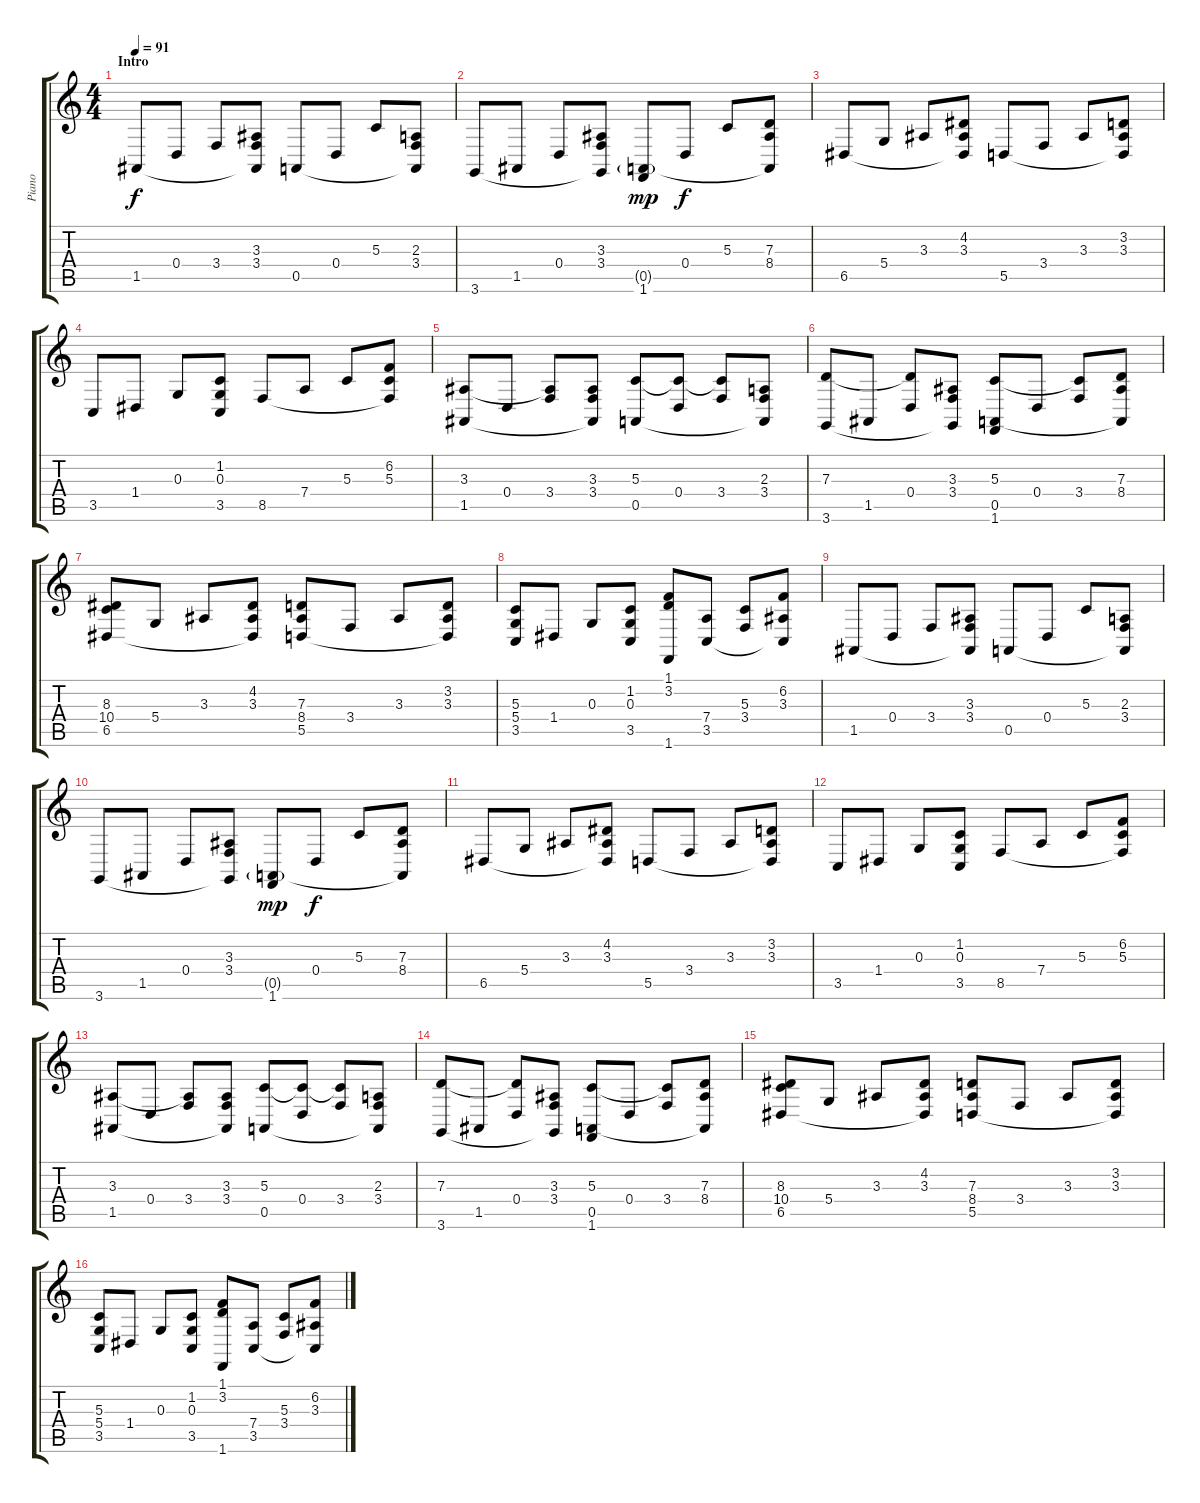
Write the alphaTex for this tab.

\track ("Piano" "Piano") {instrument electricgrandpiano}
\staff {score tabs}
\tuning (E4 B3 G3 D3 A2 E2) {hide}
\ts (4 4)
\section ("" "Intro")
\tempo 91
\clef g2
\ks c
1.5.8{dy f instrument electricgrandpiano} 0.4.8 3.4.8 (3.3 3.4 1.5{t}).8 0.5.8 0.4.8 5.3.8 (2.3 3.4 0.5{t}).8 |
3.6.8 1.5.8 0.4.8 (3.3 3.4 3.6{t}).8 (0.5{g} 1.6).8{dy mp} 0.4.8{dy f} 5.3.8 (7.3 8.4 0.5{t}).8 |
6.5.8 5.4.8 3.3.8 (4.2 3.3 6.5{t}).8 5.5.8 3.4.8 3.3.8 (3.2 3.3 5.5{t}).8 |
3.5.8 1.4.8 0.3.8 (1.2 0.3 3.5).8 8.5.8 7.4.8 5.3.8 (6.2 5.3 8.5{t}).8 |
(3.3 1.5).8 0.4.8 (3.3{t} 3.4).8 (3.3 3.4 1.5{t}).8 (5.3 0.5).8 (5.3{t} 0.4).8 (5.3{t} 3.4).8 (2.3 3.4 0.5{t}).8 |
(7.3 3.6).8 1.5.8 (7.3{t} 0.4).8 (3.3 3.4 3.6{t}).8 (5.3 0.5 1.6).8 0.4.8 (5.3{t} 3.4).8 (7.3 8.4 0.5{t}).8 |
(8.3 10.4 6.5).8 5.4.8 3.3.8 (4.2 3.3 6.5{t}).8 (7.3 8.4 5.5).8 3.4.8 3.3.8 (3.2 3.3 5.5{t}).8 |
(5.3 5.4 3.5).8 1.4.8 0.3.8 (1.2 0.3 3.5).8 (1.1 3.2 1.6).8 (7.4 3.5).8 (5.3 3.4).8 (6.2 3.3 3.5{t}).8 |
1.5.8 0.4.8 3.4.8 (3.3 3.4 1.5{t}).8 0.5.8 0.4.8 5.3.8 (2.3 3.4 0.5{t}).8 |
3.6.8 1.5.8 0.4.8 (3.3 3.4 3.6{t}).8 (0.5{g} 1.6).8{dy mp} 0.4.8{dy f} 5.3.8 (7.3 8.4 0.5{t}).8 |
6.5.8 5.4.8 3.3.8 (4.2 3.3 6.5{t}).8 5.5.8 3.4.8 3.3.8 (3.2 3.3 5.5{t}).8 |
3.5.8 1.4.8 0.3.8 (1.2 0.3 3.5).8 8.5.8 7.4.8 5.3.8 (6.2 5.3 8.5{t}).8 |
(3.3 1.5).8 0.4.8 (3.3{t} 3.4).8 (3.3 3.4 1.5{t}).8 (5.3 0.5).8 (5.3{t} 0.4).8 (5.3{t} 3.4).8 (2.3 3.4 0.5{t}).8 |
(7.3 3.6).8 1.5.8 (7.3{t} 0.4).8 (3.3 3.4 3.6{t}).8 (5.3 0.5 1.6).8 0.4.8 (5.3{t} 3.4).8 (7.3 8.4 0.5{t}).8 |
(8.3 10.4 6.5).8 5.4.8 3.3.8 (4.2 3.3 6.5{t}).8 (7.3 8.4 5.5).8 3.4.8 3.3.8 (3.2 3.3 5.5{t}).8 |
(5.3 5.4 3.5).8 1.4.8 0.3.8 (1.2 0.3 3.5).8 (1.1 3.2 1.6).8 (7.4 3.5).8 (5.3 3.4).8 (6.2 3.3 3.5{t}).8
